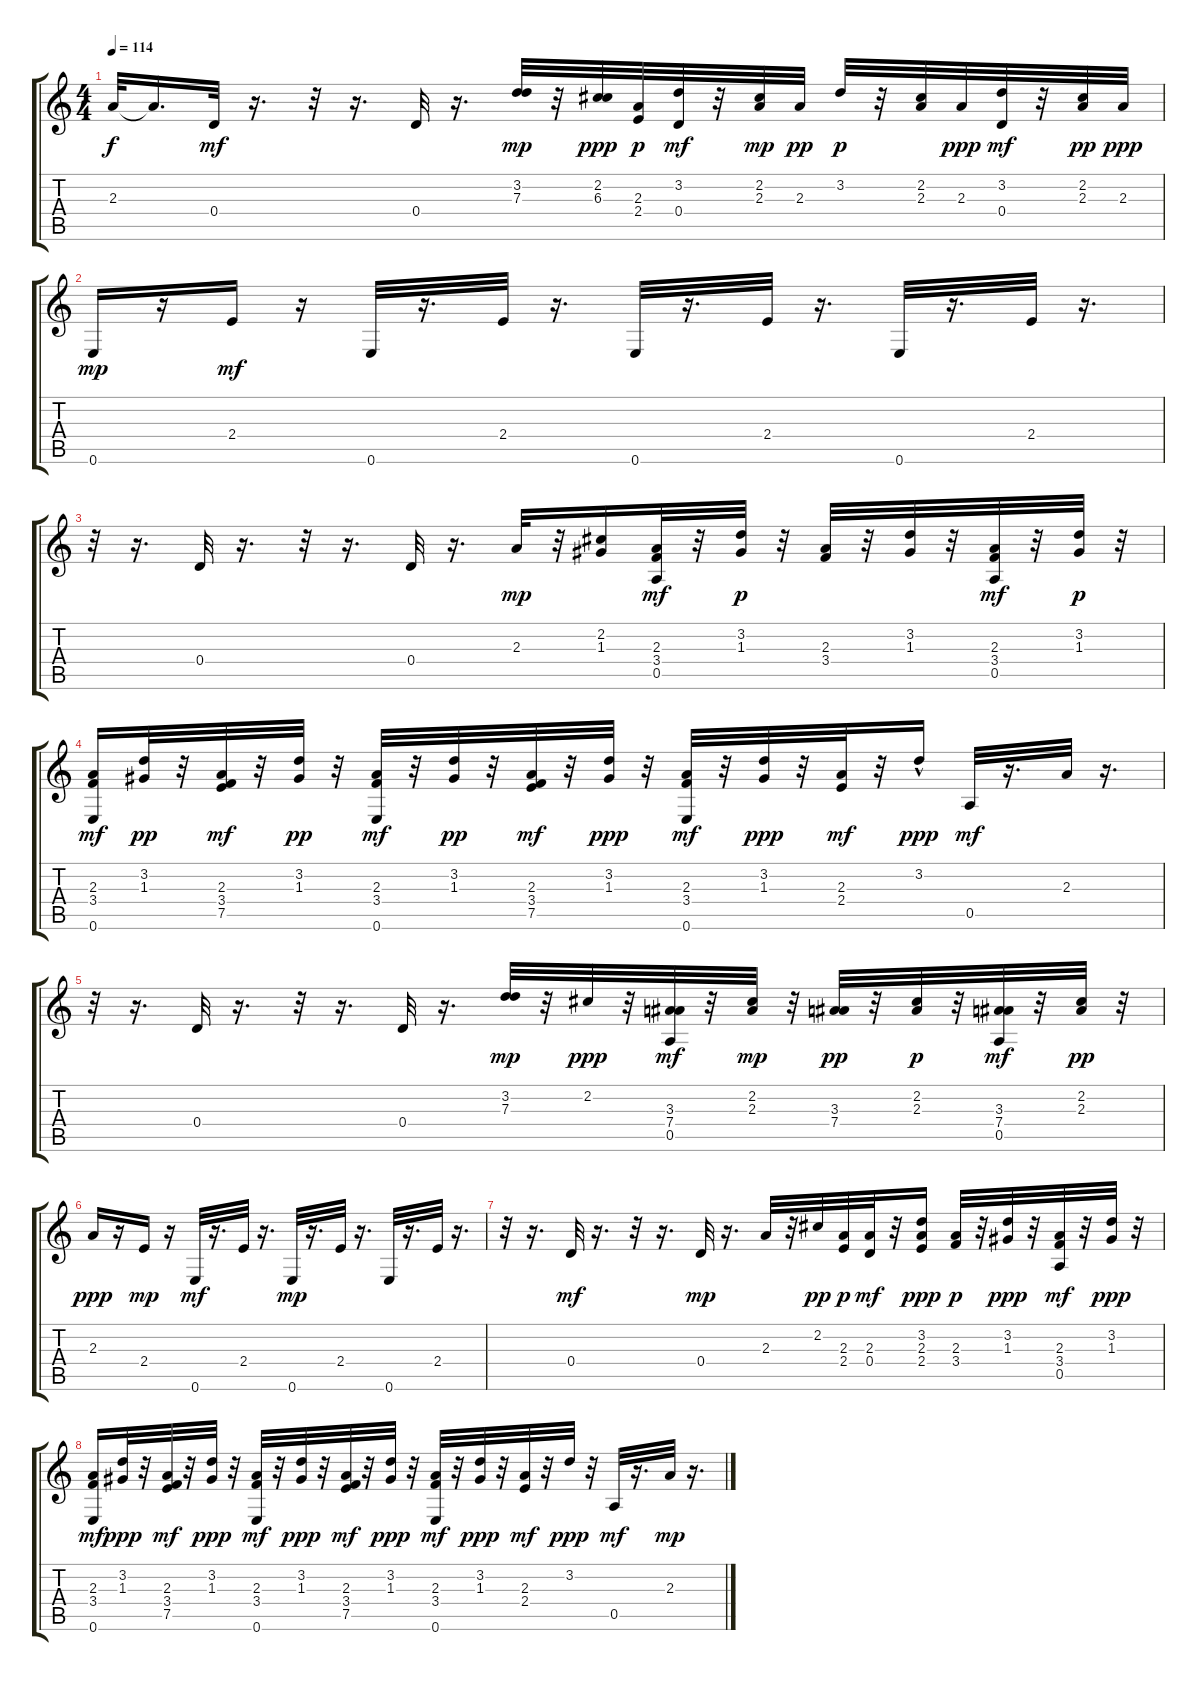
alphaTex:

\track "" {instrument electricguitarmuted}
\staff {score tabs}
\tuning (E4 B3 G3 D3 A2 E2) {hide}
\ts (4 4)
\tempo 114
\clef g2
\ks c
2.3{t}.32{dy f} 2.3{t}.16{d} 0.4.32{dy mf} r.16{d} r.32 r.16{d} 0.4.32 r.16{d} (3.2 7.3).32{dy mp} r.32 (2.2 6.3).32{dy ppp} (2.3 2.4).32{dy p} (3.2 0.4).32{dy mf} r.32 (2.2 2.3).32{dy mp} 2.3.32{dy pp} 3.2.32{dy p} r.32 (2.2 2.3).32 2.3.32{dy ppp} (3.2 0.4).32{dy mf} r.32 (2.2 2.3).32{dy pp} 2.3.32{dy ppp} |
0.6.16{dy mp} r.16 2.4.16{dy mf} r.16 0.6.32 r.16{d} 2.4.32 r.16{d} 0.6.32 r.16{d} 2.4.32 r.16{d} 0.6.32 r.16{d} 2.4.32 r.16{d} |
r.32 r.16{d} 0.4.32 r.16{d} r.32 r.16{d} 0.4.32 r.16{d} 2.3.32{dy mp} r.32 (2.2 1.3).16 (2.3 3.4 0.5).32{dy mf} r.32 (3.2 1.3).32{dy p} r.32 (2.3 3.4).32 r.32 (3.2 1.3).32 r.32 (2.3 3.4 0.5).32{dy mf} r.32 (3.2 1.3).32{dy p} r.32 |
(2.3 3.4 0.6).16{dy mf} (3.2 1.3).32{dy pp} r.32 (2.3 3.4 7.5).32{dy mf} r.32 (3.2 1.3).32{dy pp} r.32 (2.3 3.4 0.6).32{dy mf} r.32 (3.2 1.3).32{dy pp} r.32 (2.3 3.4 7.5).32{dy mf} r.32 (3.2 1.3).32{dy ppp} r.32 (2.3 3.4 0.6).32{dy mf} r.32 (3.2 1.3).32{dy ppp} r.32 (2.3 2.4).32{dy mf} r.32 3.2{hac}.16{dy ppp} 0.5.32{dy mf} r.16{d} 2.3.32 r.16{d} |
r.32 r.16{d} 0.4.32 r.16{d} r.32 r.16{d} 0.4.32 r.16{d} (3.2 7.3).32{dy mp} r.32 2.2.32{dy ppp} r.32 (3.3 7.4 0.5).32{dy mf} r.32 (2.2 2.3).32{dy mp} r.32 (3.3 7.4).32{dy pp} r.32 (2.2 2.3).32{dy p} r.32 (3.3 7.4 0.5).32{dy mf} r.32 (2.2 2.3).32{dy pp} r.32 |
2.3.16{dy ppp} r.16 2.4.16{dy mp} r.16 0.6.32{dy mf} r.16{d} 2.4.32 r.16{d} 0.6.32{dy mp} r.16{d} 2.4.32 r.16{d} 0.6.32 r.16{d} 2.4.32 r.16{d} |
r.32 r.16{d} 0.4.32{dy mf} r.16{d} r.32 r.16{d} 0.4.32{dy mp} r.16{d} 2.3.32 r.32 2.2.32{dy pp} (2.3 2.4).32{dy p} (2.3 0.4).32{dy mf} r.32 (3.2 2.3 2.4).16{dy ppp} (2.3 3.4).32{dy p} r.32 (3.2 1.3).32{dy ppp} r.32 (2.3 3.4 0.5).32{dy mf} r.32 (3.2 1.3).32{dy ppp} r.32 |
(2.3 3.4 0.6).16{dy mf} (3.2 1.3).32{dy ppp} r.32 (2.3 3.4 7.5).32{dy mf} r.32 (3.2 1.3).32{dy ppp} r.32 (2.3 3.4 0.6).32{dy mf} r.32 (3.2 1.3).32{dy ppp} r.32 (2.3 3.4 7.5).32{dy mf} r.32 (3.2 1.3).32{dy ppp} r.32 (2.3 3.4 0.6).32{dy mf} r.32 (3.2 1.3).32{dy ppp} r.32 (2.3 2.4).32{dy mf} r.32 3.2.32{dy ppp} r.32 0.5.32{dy mf} r.16{d} 2.3.32{dy mp} r.16{d}
